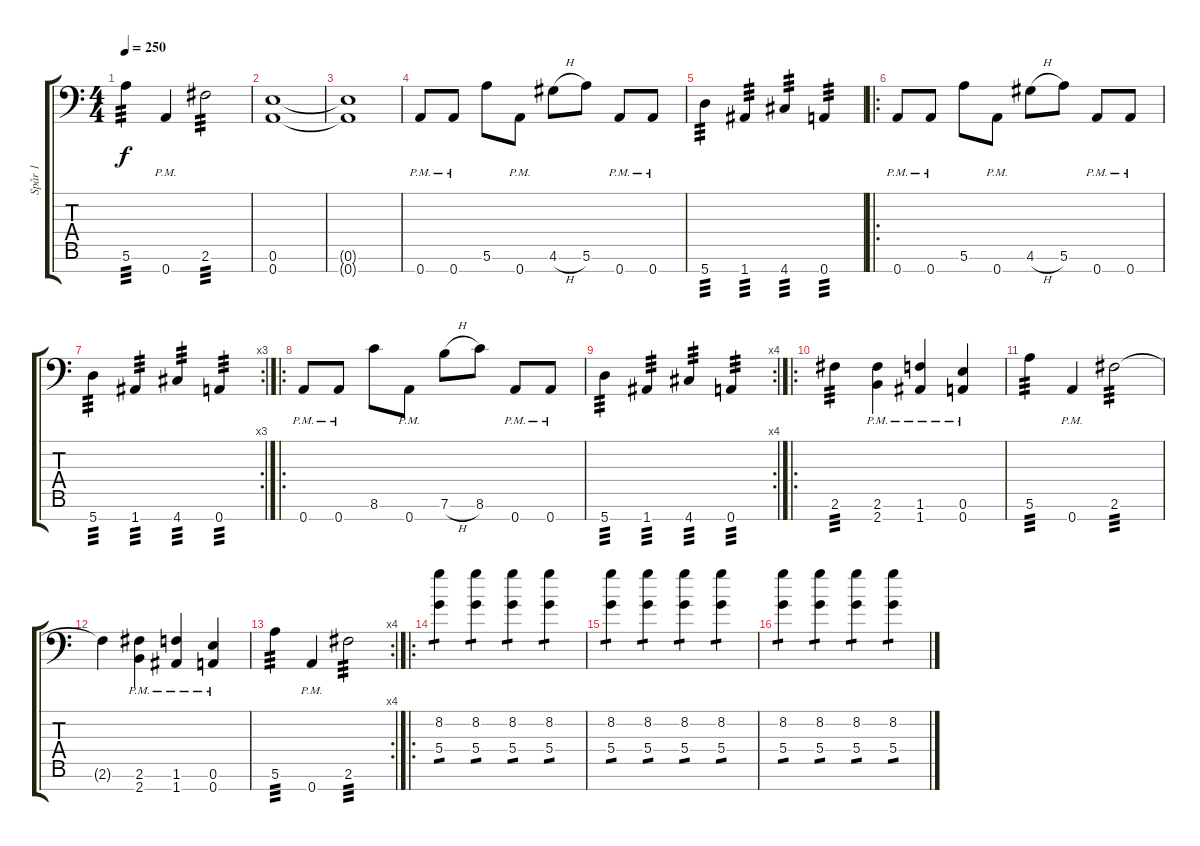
\track ("Spår 1" "Spår 1") {instrument distortionguitar}
\staff {score tabs}
\tuning (E4 B3 G3 D3 A2 E2 A1) {hide}
\ts (4 4)
\tempo 250
\clef f4
\ks c
5.6.4{tp 3 dy f} 0.7{pm}.4 2.6.2{tp 3} |
(0.6 0.7).1 |
(0.6{t} 0.7{t}).1 |
0.7{pm}.8 0.7{pm}.8 5.6.8 0.7{pm}.8 4.6{h}.8 5.6.8 0.7{pm}.8 0.7{pm}.8 |
5.7.4{tp 3} 1.7.4{tp 3} 4.7.4{tp 3} 0.7.4{tp 3} |
\ro
0.7{pm}.8 0.7{pm}.8 5.6.8 0.7{pm}.8 4.6{h}.8 5.6.8 0.7{pm}.8 0.7{pm}.8 |
\rc 3
5.7.4{tp 3} 1.7.4{tp 3} 4.7.4{tp 3} 0.7.4{tp 3} |
\ro
0.7{pm}.8 0.7{pm}.8 8.6.8 0.7{pm}.8 7.6{h}.8 8.6.8 0.7{pm}.8 0.7{pm}.8 |
\rc 4
5.7.4{tp 3} 1.7.4{tp 3} 4.7.4{tp 3} 0.7.4{tp 3} |
\ro
2.6.4{tp 3} (2.6{pm} 2.7{pm}).4 (1.6{pm} 1.7{pm}).4 (0.6{pm} 0.7{pm}).4 |
5.6.4{tp 3} 0.7{pm}.4 2.6.2{tp 3} |
2.6{t}.4 (2.6{pm} 2.7{pm}).4 (1.6{pm} 1.7{pm}).4 (0.6{pm} 0.7{pm}).4 |
\rc 4
5.6.4{tp 3} 0.7{pm}.4 2.6.2{tp 3} |
\ro
(8.2 5.4).4{tp 1} (8.2 5.4).4{tp 1} (8.2 5.4).4{tp 1} (8.2 5.4).4{tp 1} |
(8.2 5.4).4{tp 1} (8.2 5.4).4{tp 1} (8.2 5.4).4{tp 1} (8.2 5.4).4{tp 1} |
(8.2 5.4).4{tp 1} (8.2 5.4).4{tp 1} (8.2 5.4).4{tp 1} (8.2 5.4).4{tp 1}
